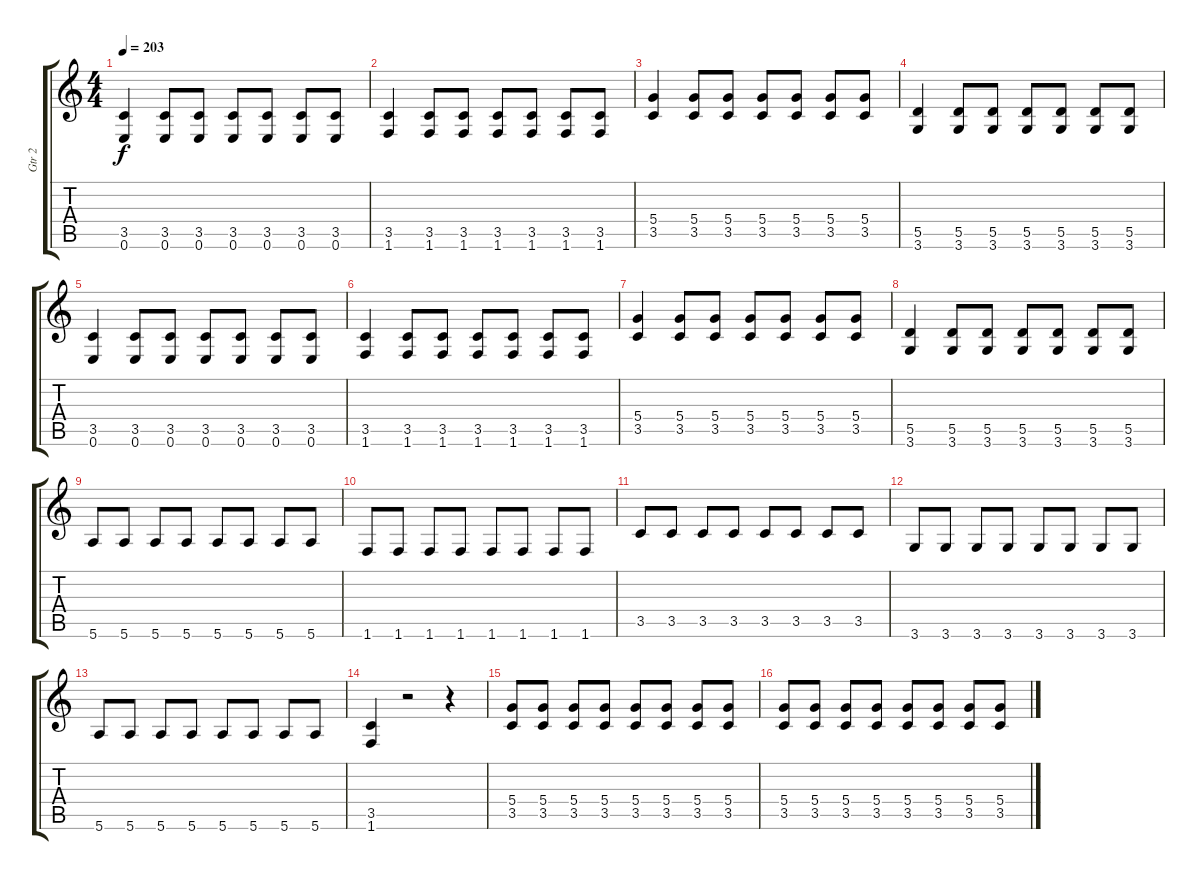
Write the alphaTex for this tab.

\track ("Gtr 2" "Gtr 2") {instrument distortionguitar}
\staff {score tabs}
\tuning (E4 B3 G3 D3 A2 E2) {hide}
\ts (4 4)
\tempo 203
\clef g2
\ks c
(3.5 0.6).4{dy f instrument distortionguitar} (3.5 0.6).8 (3.5 0.6).8 (3.5 0.6).8 (3.5 0.6).8 (3.5 0.6).8 (3.5 0.6).8 |
(3.5 1.6).4 (3.5 1.6).8 (3.5 1.6).8 (3.5 1.6).8 (3.5 1.6).8 (3.5 1.6).8 (3.5 1.6).8 |
(5.4 3.5).4 (5.4 3.5).8 (5.4 3.5).8 (5.4 3.5).8 (5.4 3.5).8 (5.4 3.5).8 (5.4 3.5).8 |
(5.5 3.6).4 (5.5 3.6).8 (5.5 3.6).8 (5.5 3.6).8 (5.5 3.6).8 (5.5 3.6).8 (5.5 3.6).8 |
(3.5 0.6).4 (3.5 0.6).8 (3.5 0.6).8 (3.5 0.6).8 (3.5 0.6).8 (3.5 0.6).8 (3.5 0.6).8 |
(3.5 1.6).4 (3.5 1.6).8 (3.5 1.6).8 (3.5 1.6).8 (3.5 1.6).8 (3.5 1.6).8 (3.5 1.6).8 |
(5.4 3.5).4 (5.4 3.5).8 (5.4 3.5).8 (5.4 3.5).8 (5.4 3.5).8 (5.4 3.5).8 (5.4 3.5).8 |
(5.5 3.6).4 (5.5 3.6).8 (5.5 3.6).8 (5.5 3.6).8 (5.5 3.6).8 (5.5 3.6).8 (5.5 3.6).8 |
5.6.8{instrument electricguitarmuted} 5.6.8 5.6.8 5.6.8 5.6.8 5.6.8 5.6.8 5.6.8 |
1.6.8 1.6.8 1.6.8 1.6.8 1.6.8 1.6.8 1.6.8 1.6.8 |
3.5.8 3.5.8 3.5.8 3.5.8 3.5.8 3.5.8 3.5.8 3.5.8 |
3.6.8 3.6.8 3.6.8 3.6.8 3.6.8 3.6.8 3.6.8 3.6.8 |
5.6.8 5.6.8 5.6.8 5.6.8 5.6.8 5.6.8 5.6.8 5.6.8 |
(3.5 1.6).4{instrument distortionguitar} r.2 r.4 |
(5.4 3.5).8 (5.4 3.5).8 (5.4 3.5).8 (5.4 3.5).8 (5.4 3.5).8 (5.4 3.5).8 (5.4 3.5).8 (5.4 3.5).8 |
(5.4 3.5).8 (5.4 3.5).8 (5.4 3.5).8 (5.4 3.5).8 (5.4 3.5).8 (5.4 3.5).8 (5.4 3.5).8 (5.4 3.5).8
